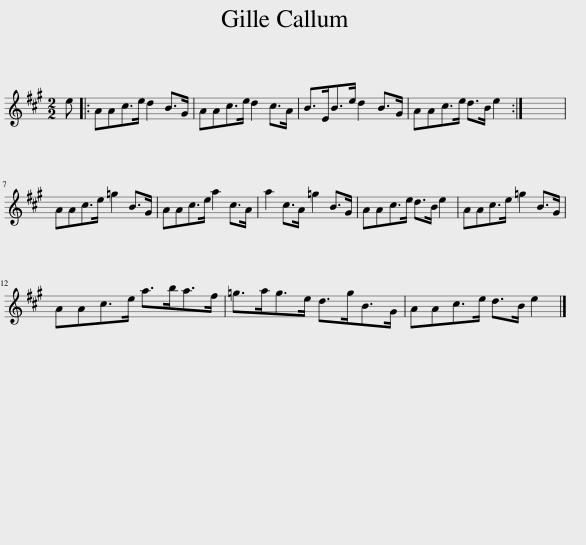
X:1
L:1/8
M:2/2
I:linebreak $
K:A
V:1 treble
V:1
 e |: AAc>e d2 B>G | AAc>e d2 c>A | B>EB>e d2 B>G | AAc>e d>B e2 :| %5
 x8 |$ AAc>e =g2 B>G | AAc>e a2 c>A | a2 c>A =g2 B>G | AAc>e d>B e2 | %10
 AAc>e =g2 B>G |$ AAc>e a>ba>f | =g>ag>e d>gB>G | AAc>e d>B e2 |] %14
